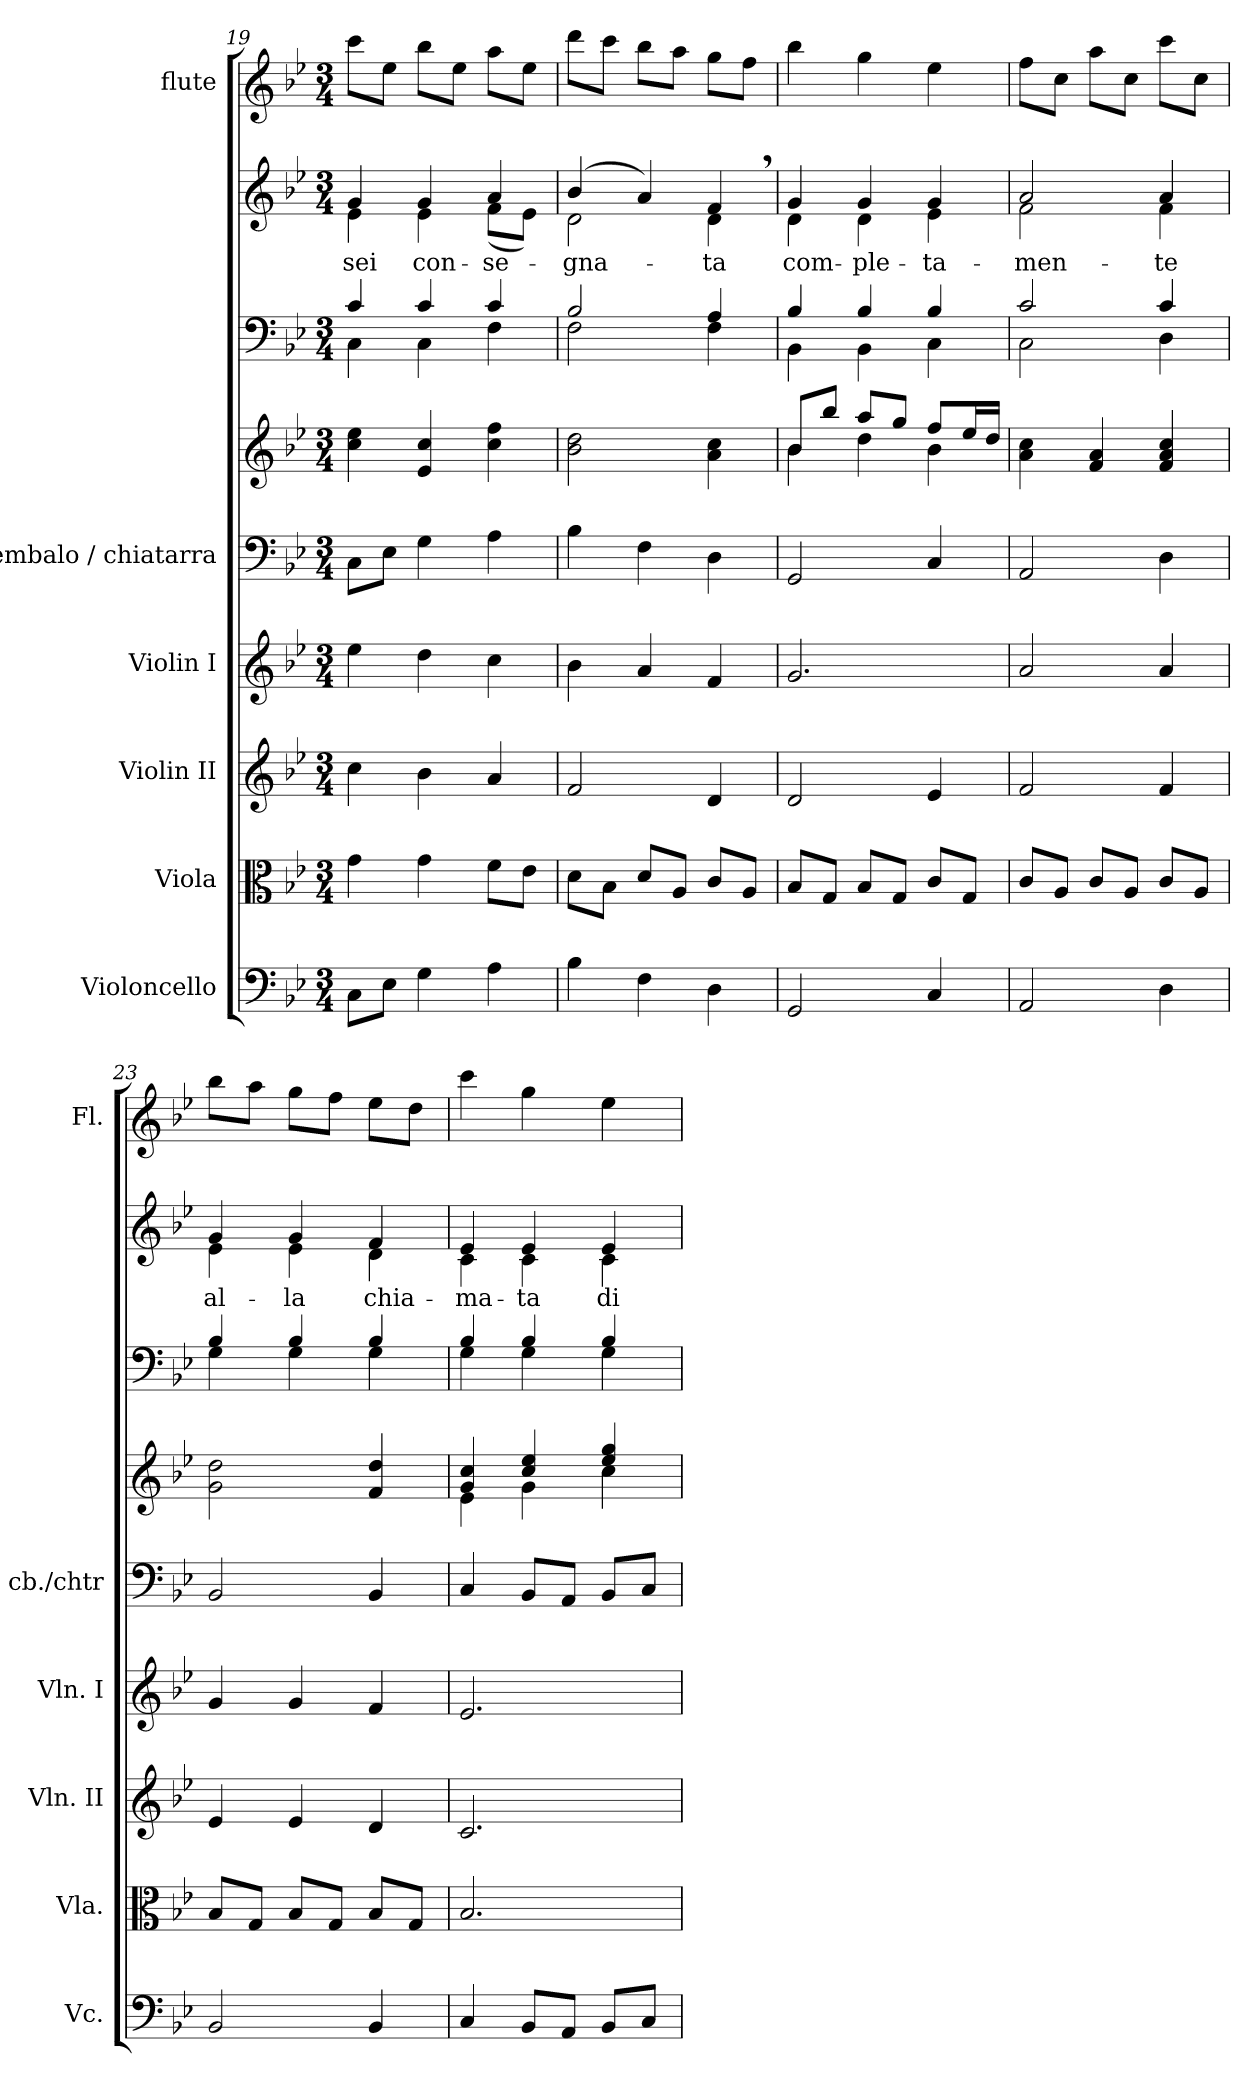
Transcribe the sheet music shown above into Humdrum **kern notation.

**kern	**kern	**kern	**kern	**kern	**kern	**kern	**kern	**text	**kern
*part8	*part7	*part6	*part5	*part4	*part4	*part3	*part2	*part2	*part1
*staff9	*staff8	*staff7	*staff6	*staff5	*staff4	*staff3	*staff2	*staff2	*staff1
*I"Violoncello	*I"Viola	*I"Violin II	*I"Violin I	*I"cembalo / chiatarra	*	*	*	*	*I"flute
*I'Vc.	*I'Vla.	*I'Vln. II	*I'Vln. I	*I'cb./chtr	*	*	*	*	*I'Fl.
!!LO:PB:g=z
*clefF4	*clefC3	*clefG2	*clefG2	*clefF4	*clefG2	*clefF4	*clefG2	*	*clefG2
*	*	*	*	*	*	*	*	*	*ITrd-7c-12
*k[b-e-]	*k[b-e-]	*k[b-e-]	*k[b-e-]	*k[b-e-]	*k[b-e-]	*k[b-e-]	*k[b-e-]	*	*k[b-e-]
*g:	*g:	*g:	*g:	*g:	*g:	*g:	*g:	*	*g:
*M3/4	*M3/4	*M3/4	*M3/4	*M3/4	*M3/4	*M3/4	*M3/4	*	*M3/4
=19	=19	=19	=19	=19	=19	=19	=19	=19	=19
*	*	*	*	*	*	*^	*^	*	*
8C\L	4g\	4cc\	4ee-\	8C\L	4cc\ 4ee-\	4c/	4C\	4g/	4e-\	sei	8cccc\L
8E-\J	.	.	.	8E-\J	.	.	.	.	.	.	8eee-\J
4G\	4g\	4b-\	4dd\	4G\	4e-/ 4cc/	4c/	4C\	4g/	4e-\	con-	8bbb-\L
.	.	.	.	.	.	.	.	.	.	.	8eee-\J
4A\	8f\L	4a/	4cc\	4A\	4cc\ 4ff\	4c/	4F\	4a/	(8f\L	-se-	8aaa\L
.	8e-\J	.	.	.	.	.	.	.	8e-\J)	.	8eee-\J
=20	=20	=20	=20	=20	=20	=20	=20	=20	=20	=20	=20
4B-\	8d\L	2f/	4b-\	4B-\	2b-\ 2dd\	2B-/	2F\	(4b-/	2d\	-gna-	8dddd\L
.	8B-\J	.	.	.	.	.	.	.	.	.	8cccc\J
4F\	8d/L	.	4a/	4F\	.	.	.	4a/)	.	.	8bbb-\L
.	8A/J	.	.	.	.	.	.	.	.	.	8aaa\J
4D\	8c/L	4d/	4f/	4D\	4a\ 4cc\	4A/	4F\	4f,>/	4d\	-ta	8ggg\L
.	8A/J	.	.	.	.	.	.	.	.	.	8fff\J
=21	=21	=21	=21	=21	=21	=21	=21	=21	=21	=21	=21
*	*	*	*	*	*^	*	*	*	*	*	*
2GG/	8B-/L	2d/	2.g/	2GG/	8b-/L	4b-\	4B-/	4BB-\	4g/	4d\	com-	4bbb-\
.	8G/J	.	.	.	8bb-/J	.	.	.	.	.	.	.
.	8B-/L	.	.	.	8aa/L	4dd\	4B-/	4BB-\	4g/	4d\	-ple-	4ggg\
.	8G/J	.	.	.	8gg/J	.	.	.	.	.	.	.
4C/	8c/L	4e-/	.	4C/	8ff/L	4b-\	4B-/	4C\	4g/	4e-\	-ta-	4eee-\
.	8G/J	.	.	.	16ee-/L	.	.	.	.	.	.	.
.	.	.	.	.	16dd/JJ	.	.	.	.	.	.	.
*	*	*	*	*	*v	*v	*	*	*	*	*	*
=22	=22	=22	=22	=22	=22	=22	=22	=22	=22	=22	=22
2AA/	8c/L	2f/	2a/	2AA/	4a\ 4cc\	2c/	2C\	2a/	2f\	-men-	8fff\L
.	8A/J	.	.	.	.	.	.	.	.	.	8ccc\J
.	8c/L	.	.	.	4f/ 4a/	.	.	.	.	.	8aaa\L
.	8A/J	.	.	.	.	.	.	.	.	.	8ccc\J
4D\	8c/L	4f/	4a/	4D\	4f/ 4a/ 4cc/	4c/	4D\	4a/	4f\	-te	8cccc\L
.	8A/J	.	.	.	.	.	.	.	.	.	8ccc\J
=23	=23	=23	=23	=23	=23	=23	=23	=23	=23	=23	=23
2BB-/	8B-/L	4e-/	4g/	2BB-/	2g\ 2dd\	4B-/	4G\	4g/	4e-\	al-	8bbb-\L
.	8G/J	.	.	.	.	.	.	.	.	.	8aaa\J
.	8B-/L	4e-/	4g/	.	.	4B-/	4G\	4g/	4e-\	-la	8ggg\L
.	8G/J	.	.	.	.	.	.	.	.	.	8fff\J
4BB-/	8B-/L	4d/	4f/	4BB-/	4f/ 4dd/	4B-/	4G\	4f/	4d\	chia-	8eee-\L
.	8G/J	.	.	.	.	.	.	.	.	.	8ddd\J
=24	=24	=24	=24	=24	=24	=24	=24	=24	=24	=24	=24
*	*	*	*	*	*^	*	*	*	*	*	*
4C/	2.B-/	2.c/	2.e-/	4C/	4g/ 4cc/	4e-\	4B-/	4G\	4e-/	4c\	-ma-	4cccc\
8BB-/L	.	.	.	8BB-/L	4cc/ 4ee-/	4g\	4B-/	4G\	4e-/	4c\	-ta	4ggg\
8AA/J	.	.	.	8AA/J	.	.	.	.	.	.	.	.
8BB-/L	.	.	.	8BB-/L	4ee-/ 4gg/	4cc\	4B-/	4G\	4e-/	4c\	di	4eee-\
8C/J	.	.	.	8C/J	.	.	.	.	.	.	.	.
*	*	*	*	*	*v	*v	*	*	*v	*v	*	*
*	*	*	*	*	*	*v	*v	*	*	*
=	=	=	=	=	=	=	=	=	=
*-	*-	*-	*-	*-	*-	*-	*-	*-	*-
